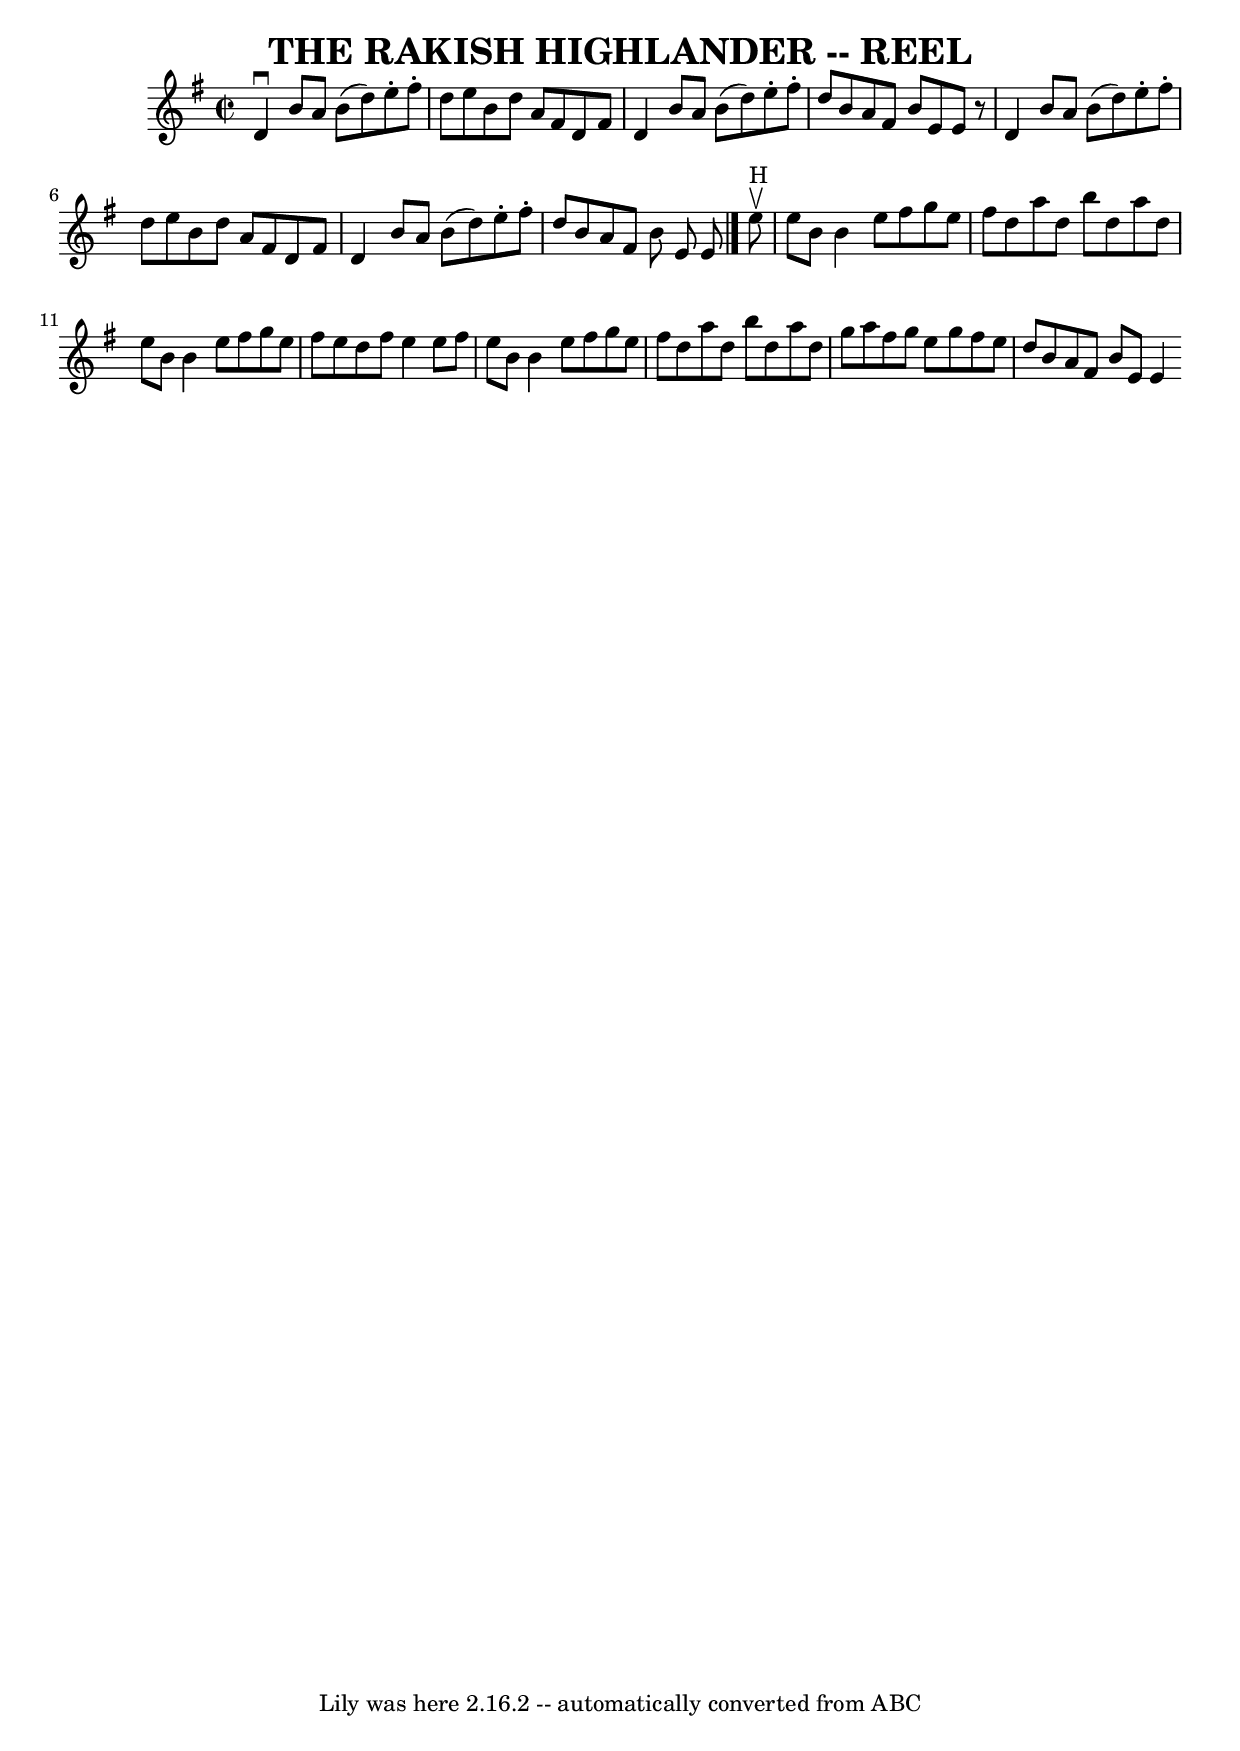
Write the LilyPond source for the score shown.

\version "2.16.2"
\include "Mammoth.ily"
\header {
  %% book = "Ryan's Mammoth Collection of Fiddle Tunes"
 crossRefNumber = "1"
 footnotes = ""
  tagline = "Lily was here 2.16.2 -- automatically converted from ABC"
  title = "THE RAKISH HIGHLANDER -- REEL"

}
voicedefault =  {


  \override Staff.TimeSignature #'style = #'C
  \time 2/2 
  \key g \major
 d'4^\downbow b'8 a'8 b'8 (d''8) e''8-. fs''8-.    |
 d''8 e''8 b'8 d''8 a'8 fs'8 d'8 fs'8     |
 d'4 b'8 a'8 b'8 (d''8) e''8-. fs''8-.    |
 d''8 b'8 a'8 fs'8 b'8 e'8 e'8    r8    |
 d'4 b'8 a'8 b'8 (d''8) e''8-. fs''8-.    |
 d''8 e''8 b'8 d''8 a'8 fs'8 d'8 fs'8     |
 d'4 b'8 a'8 b'8 (d''8) e''8-. fs''8-.    |
 d''8 b'8 a'8 fs'8 b'8 e'8 e'8      \bar "|." e''8^"H"^\upbow    |
 e''8 b'8 b'4 e''8 fs''8 g''8 e''8     |
 fs''8 d''8 a''8 d''8 b''8 d''8 a''8 d''8     |
 e''8 b'8 b'4 e''8 fs''8 g''8 e''8     |
 fs''8 e''8 d''8 fs''8 e''4 e''8 fs''8     |
 e''8 b'8 b'4 e''8 fs''8 g''8 e''8    |
 fs''8 d''8 a''8 d''8 b''8 d''8 a''8 d''8     |
 g''8 a''8 fs''8 g''8 e''8 g''8 fs''8 e''8     |
 d''8 b'8 a'8 fs'8 b'8 e'8 e'4    \bar " |."   

}

\score{
  <<

    \context Staff="default"
    {
      \voicedefault 
      
    }

  >>
  \layout {
    
  }
  \midi {
  }

}
